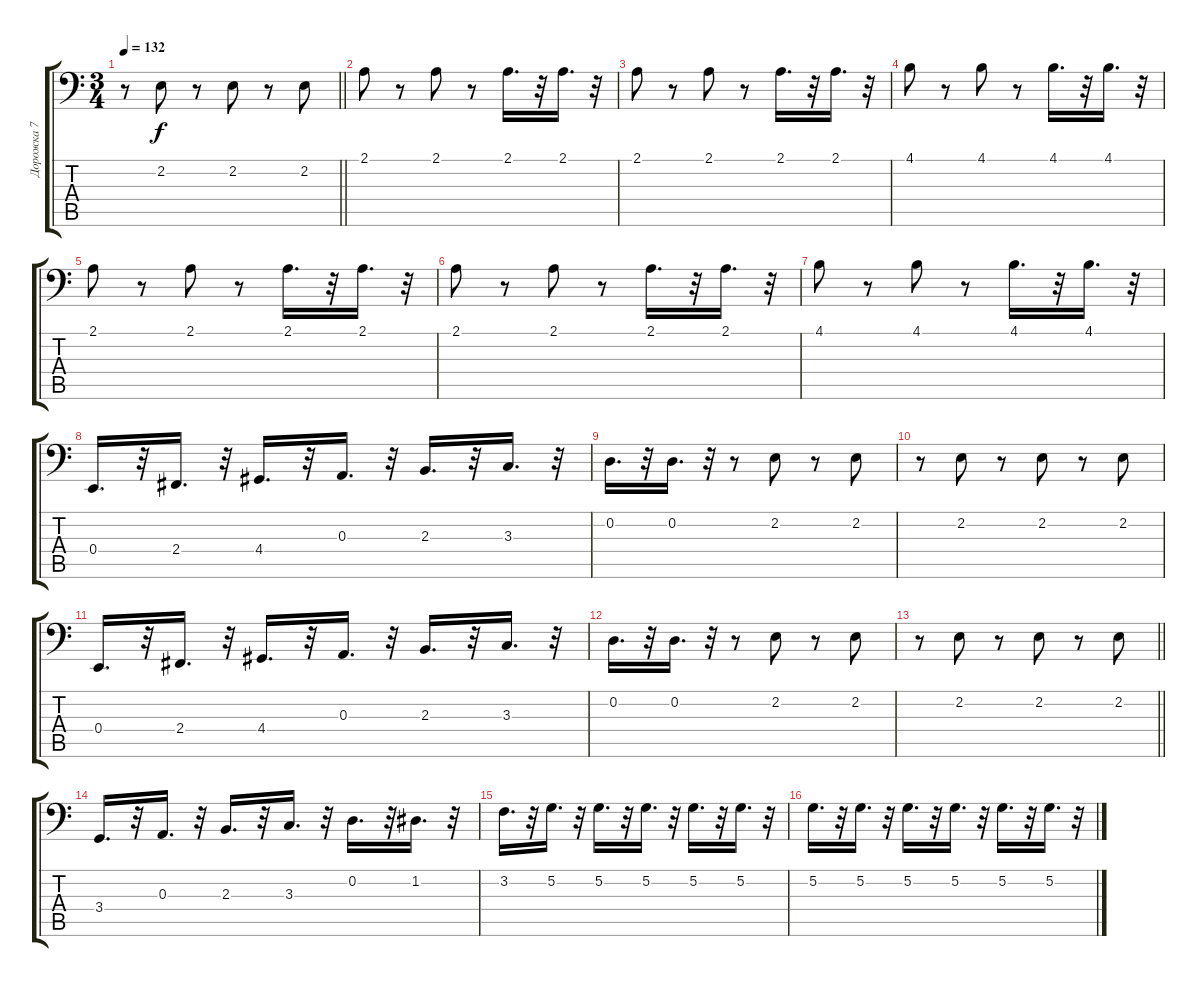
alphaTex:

\track ("Дорожка 7" "Дорожка 7") {instrument electricbassfinger}
\staff {score tabs}
\tuning (G2 D2 A1 E1 B0 G0) {hide}
\ts (3 4)
\tempo 132
\clef f4
\barLineRight lightlight
\ks c
r.8{dy f} 2.2.8 r.8 2.2.8 r.8 2.2.8 |
\section ("" "")
2.1.8 r.8 2.1.8 r.8 2.1.16{d} r.32 2.1.16{d} r.32 |
2.1.8 r.8 2.1.8 r.8 2.1.16{d} r.32 2.1.16{d} r.32 |
4.1.8 r.8 4.1.8 r.8 4.1.16{d} r.32 4.1.16{d} r.32 |
2.1.8 r.8 2.1.8 r.8 2.1.16{d} r.32 2.1.16{d} r.32 |
2.1.8 r.8 2.1.8 r.8 2.1.16{d} r.32 2.1.16{d} r.32 |
4.1.8 r.8 4.1.8 r.8 4.1.16{d} r.32 4.1.16{d} r.32 |
0.4.16{d} r.32 2.4.16{d} r.32 4.4.16{d} r.32 0.3.16{d} r.32 2.3.16{d} r.32 3.3.16{d} r.32 |
0.2.16{d} r.32 0.2.16{d} r.32 r.8 2.2.8 r.8 2.2.8 |
r.8 2.2.8 r.8 2.2.8 r.8 2.2.8 |
0.4.16{d} r.32 2.4.16{d} r.32 4.4.16{d} r.32 0.3.16{d} r.32 2.3.16{d} r.32 3.3.16{d} r.32 |
0.2.16{d} r.32 0.2.16{d} r.32 r.8 2.2.8 r.8 2.2.8 |
\barLineRight lightlight
r.8 2.2.8 r.8 2.2.8 r.8 2.2.8 |
\section ("" "")
3.4.16{d} r.32 0.3.16{d} r.32 2.3.16{d} r.32 3.3.16{d} r.32 0.2.16{d} r.32 1.2.16{d} r.32 |
3.2.16{d} r.32 5.2.16{d} r.32 5.2.16{d} r.32 5.2.16{d} r.32 5.2.16{d} r.32 5.2.16{d} r.32 |
5.2.16{d} r.32 5.2.16{d} r.32 5.2.16{d} r.32 5.2.16{d} r.32 5.2.16{d} r.32 5.2.16{d} r.32
